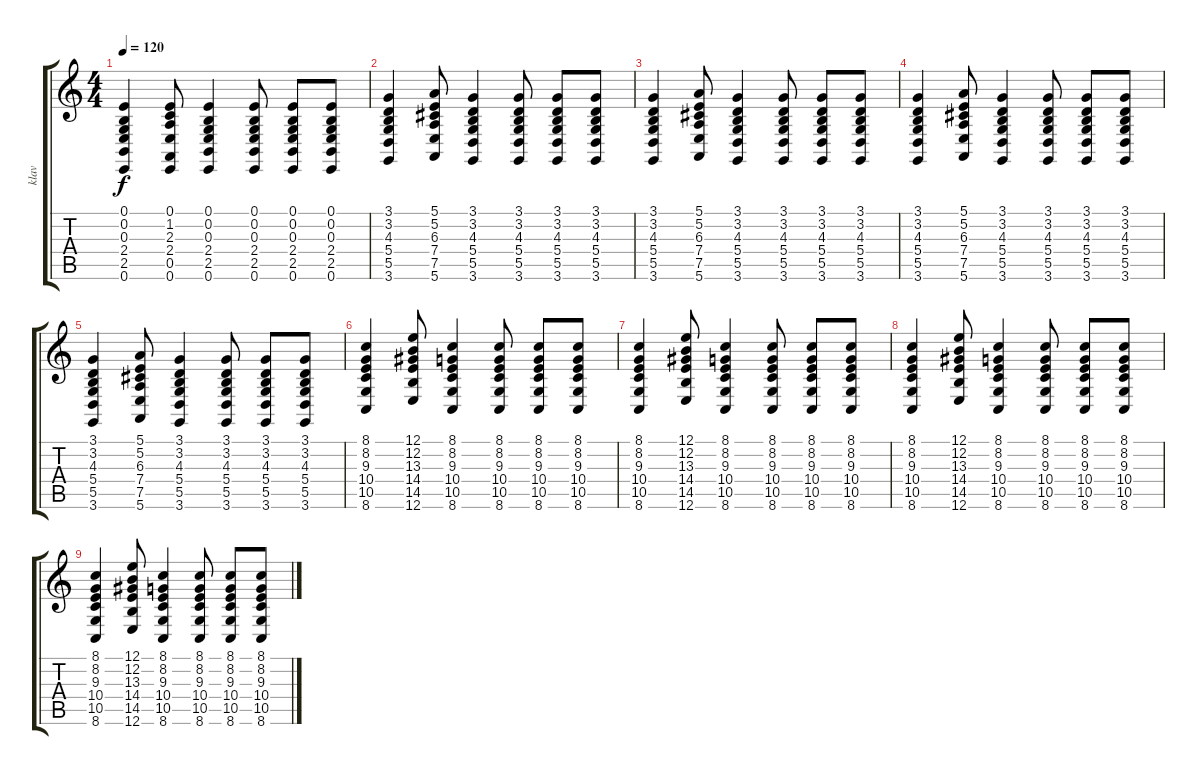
\track ("klav" "klav") {instrument brightacousticpiano}
\staff {score tabs}
\tuning (E4 B3 G3 D3 A2 E2) {hide}
\ts (4 4)
\tempo 120
\clef g2
\ks c
(0.1 0.2 0.3 2.4 2.5 0.6).4{dy f} (0.1 1.2 2.3 2.4 0.5 0.6).8 (0.1 0.2 0.3 2.4 2.5 0.6).4 (0.1 0.2 0.3 2.4 2.5 0.6).8 (0.1 0.2 0.3 2.4 2.5 0.6).8 (0.1 0.2 0.3 2.4 2.5 0.6).8 |
(3.1 3.2 4.3 5.4 5.5 3.6).4 (5.1 5.2 6.3 7.4 7.5 5.6).8 (3.1 3.2 4.3 5.4 5.5 3.6).4 (3.1 3.2 4.3 5.4 5.5 3.6).8 (3.1 3.2 4.3 5.4 5.5 3.6).8 (3.1 3.2 4.3 5.4 5.5 3.6).8 |
(3.1 3.2 4.3 5.4 5.5 3.6).4 (5.1 5.2 6.3 7.4 7.5 5.6).8 (3.1 3.2 4.3 5.4 5.5 3.6).4 (3.1 3.2 4.3 5.4 5.5 3.6).8 (3.1 3.2 4.3 5.4 5.5 3.6).8 (3.1 3.2 4.3 5.4 5.5 3.6).8 |
(3.1 3.2 4.3 5.4 5.5 3.6).4 (5.1 5.2 6.3 7.4 7.5 5.6).8 (3.1 3.2 4.3 5.4 5.5 3.6).4 (3.1 3.2 4.3 5.4 5.5 3.6).8 (3.1 3.2 4.3 5.4 5.5 3.6).8 (3.1 3.2 4.3 5.4 5.5 3.6).8 |
(3.1 3.2 4.3 5.4 5.5 3.6).4 (5.1 5.2 6.3 7.4 7.5 5.6).8 (3.1 3.2 4.3 5.4 5.5 3.6).4 (3.1 3.2 4.3 5.4 5.5 3.6).8 (3.1 3.2 4.3 5.4 5.5 3.6).8 (3.1 3.2 4.3 5.4 5.5 3.6).8 |
(8.1 8.2 9.3 10.4 10.5 8.6).4 (12.1 12.2 13.3 14.4 14.5 12.6).8 (8.1 8.2 9.3 10.4 10.5 8.6).4 (8.1 8.2 9.3 10.4 10.5 8.6).8 (8.1 8.2 9.3 10.4 10.5 8.6).8 (8.1 8.2 9.3 10.4 10.5 8.6).8 |
(8.1 8.2 9.3 10.4 10.5 8.6).4 (12.1 12.2 13.3 14.4 14.5 12.6).8 (8.1 8.2 9.3 10.4 10.5 8.6).4 (8.1 8.2 9.3 10.4 10.5 8.6).8 (8.1 8.2 9.3 10.4 10.5 8.6).8 (8.1 8.2 9.3 10.4 10.5 8.6).8 |
(8.1 8.2 9.3 10.4 10.5 8.6).4 (12.1 12.2 13.3 14.4 14.5 12.6).8 (8.1 8.2 9.3 10.4 10.5 8.6).4 (8.1 8.2 9.3 10.4 10.5 8.6).8 (8.1 8.2 9.3 10.4 10.5 8.6).8 (8.1 8.2 9.3 10.4 10.5 8.6).8 |
(8.1 8.2 9.3 10.4 10.5 8.6).4 (12.1 12.2 13.3 14.4 14.5 12.6).8 (8.1 8.2 9.3 10.4 10.5 8.6).4 (8.1 8.2 9.3 10.4 10.5 8.6).8 (8.1 8.2 9.3 10.4 10.5 8.6).8 (8.1 8.2 9.3 10.4 10.5 8.6).8
